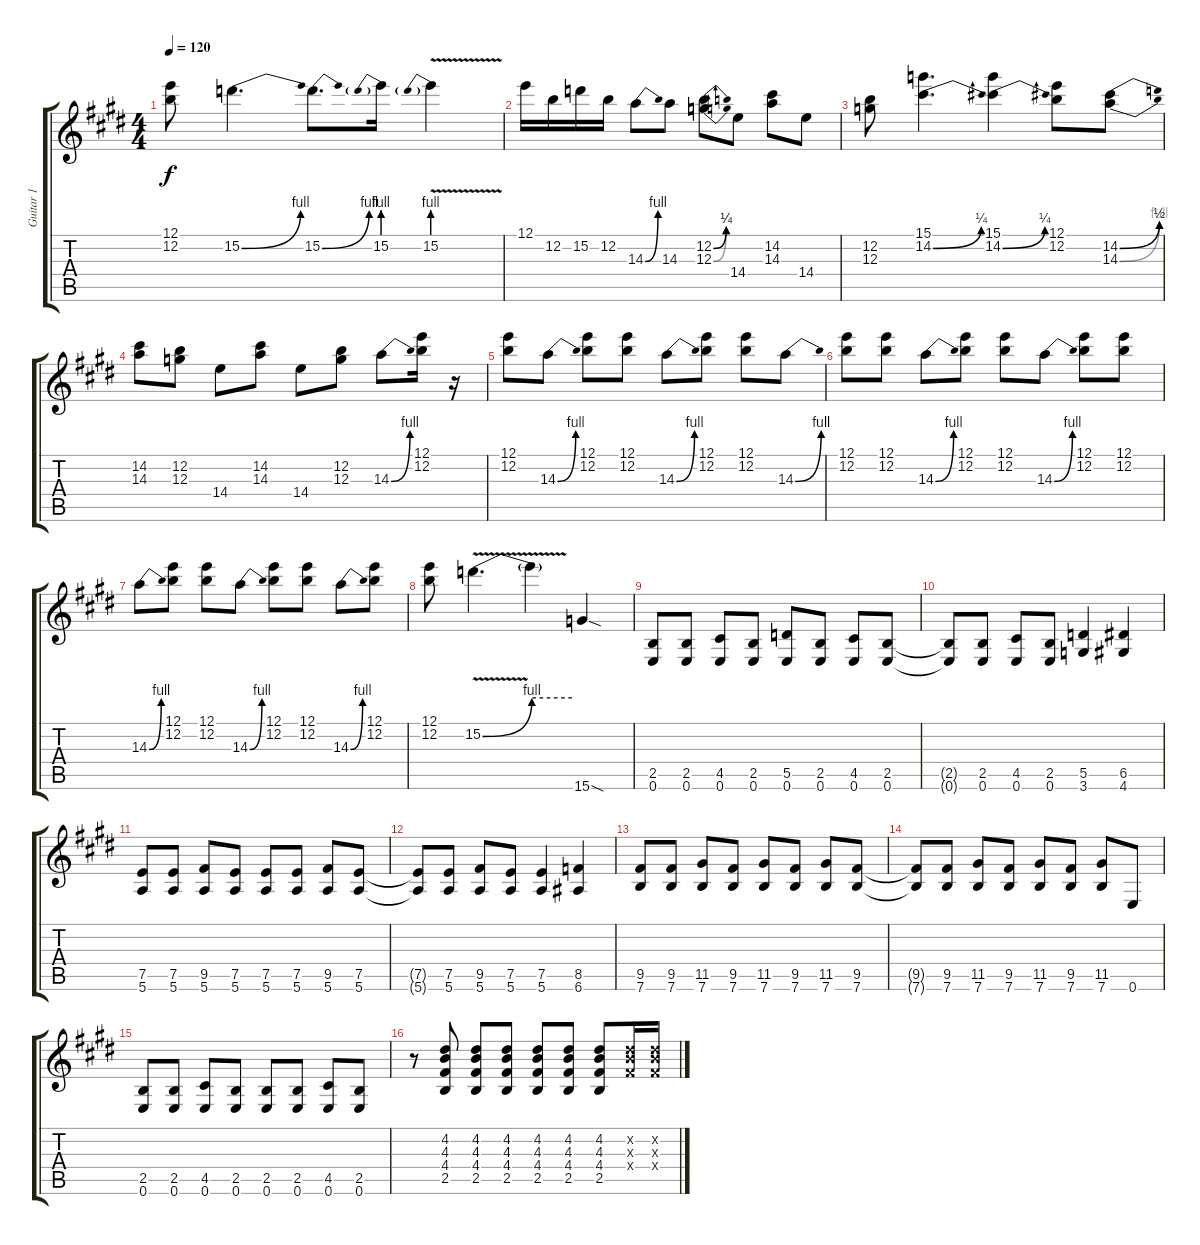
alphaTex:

\track ("Guitar 1" "Guitar 1") {instrument distortionguitar}
\staff {score tabs}
\tuning (E4 B3 G3 D3 A2 E2) {hide}
\ts (4 4)
\tempo 120
\clef g2
\ks e
(12.1 12.2).8{dy f} 15.2{be (bend 0 0 60 4)}.4{d} 15.2{be (bend 0 0 60 4)}.8{d} 15.2{be (prebend 0 4 60 4)}.16 15.2{be (prebend 0 4 60 4) v}.4 |
12.1.16 12.2.16 15.2.16 12.2.16 14.3{be (bend 0 0 60 4)}.8 14.3.8 (12.2{be (bend 0 0 60 1)} 12.3{be (bend 0 0 60 1)}).8 14.4.8 (14.2 14.3).8 14.4.8 |
(12.2 12.3).8 (15.1 14.2{be (bend 0 0 60 1)}).4{d} (15.1 14.2{be (bend 0 0 60 1)}).4 (12.1 12.2).8 (14.2{be (bend 0 0 60 2)} 14.3{be (bend 0 0 60 4)}).8 |
(14.2 14.3).8 (12.2 12.3).8 14.4.8 (14.2 14.3).8 14.4.8 (12.2 12.3).8 14.3{be (bend 0 0 60 4)}.8 (12.1 12.2).16 r.16 |
(12.1 12.2).8 14.3{be (bend 0 0 60 4)}.8 (12.1 12.2).8 (12.1 12.2).8 14.3{be (bend 0 0 60 4)}.8 (12.1 12.2).8 (12.1 12.2).8 14.3{be (bend 0 0 60 4)}.8 |
(12.1 12.2).8 (12.1 12.2).8 14.3{be (bend 0 0 60 4)}.8 (12.1 12.2).8 (12.1 12.2).8 14.3{be (bend 0 0 60 4)}.8 (12.1 12.2).8 (12.1 12.2).8 |
14.3{be (bend 0 0 60 4)}.8 (12.1 12.2).8 (12.1 12.2).8 14.3{be (bend 0 0 60 4)}.8 (12.1 12.2).8 (12.1 12.2).8 14.3{be (bend 0 0 60 4)}.8 (12.1 12.2).8 |
(12.1 12.2).8 15.2{be (bend 0 0 60 4) v}.4{d} 15.2{be (hold 0 4 60 4) v t}.4 15.6{sod}.4 |
(2.5 0.6).8 (2.5 0.6).8 (4.5 0.6).8 (2.5 0.6).8 (5.5 0.6).8 (2.5 0.6).8 (4.5 0.6).8 (2.5 0.6).8 |
(2.5{t} 0.6{t}).8 (2.5 0.6).8 (4.5 0.6).8 (2.5 0.6).8 (5.5 3.6).4 (6.5 4.6).4 |
(7.5 5.6).8 (7.5 5.6).8 (9.5 5.6).8 (7.5 5.6).8 (7.5 5.6).8 (7.5 5.6).8 (9.5 5.6).8 (7.5 5.6).8 |
(7.5{t} 5.6{t}).8 (7.5 5.6).8 (9.5 5.6).8 (7.5 5.6).8 (7.5 5.6).4 (8.5 6.6).4 |
(9.5 7.6).8 (9.5 7.6).8 (11.5 7.6).8 (9.5 7.6).8 (11.5 7.6).8 (9.5 7.6).8 (11.5 7.6).8 (9.5 7.6).8 |
(9.5{t} 7.6{t}).8 (9.5 7.6).8 (11.5 7.6).8 (9.5 7.6).8 (11.5 7.6).8 (9.5 7.6).8 (11.5 7.6).8 0.6.8 |
(2.5 0.6).8 (2.5 0.6).8 (4.5 0.6).8 (2.5 0.6).8 (2.5 0.6).8 (2.5 0.6).8 (4.5 0.6).8 (2.5 0.6).8 |
r.8 (4.2 4.3 4.4 2.5).8 (4.2 4.3 4.4 2.5).8 (4.2 4.3 4.4 2.5).8 (4.2 4.3 4.4 2.5).8 (4.2 4.3 4.4 2.5).8 (4.2 4.3 4.4 2.5).8 (4.2{x} 4.3{x} 4.4{x}).16 (4.2{x} 4.3{x} 4.4{x}).16
